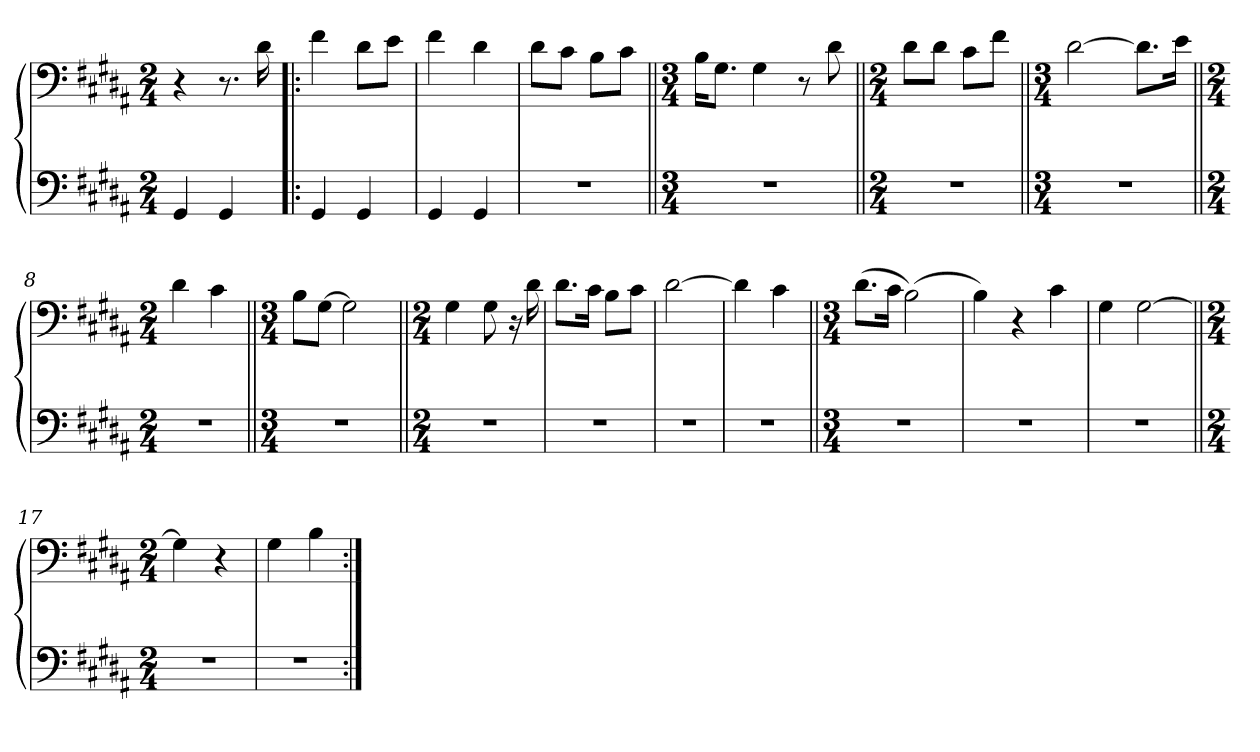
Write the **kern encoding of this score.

**kern	**kern
*part1	*part1
*staff2	*staff1
*clefF4	*clefF4
*k[f#c#g#d#a#]	*k[f#c#g#d#a#]
*M2/4	*M2/4
=1	=1
4GG#/	4r
4GG#/	8.r
.	16d#\
=2!|:	=2!|:
4GG#/	4f#\
4GG#/	8d#\L
.	8e\J
=3	=3
4GG#/	4f#\
4GG#/	4d#\
=4	=4
2r	8d#\L
.	8c#\J
.	8B\L
.	8c#\J
=5||	=5||
*M3/4	*M3/4
2.r	16B\KL
.	8.G#\J
.	4G#\
.	8r
.	8d#\
=6||	=6||
*M2/4	*M2/4
2r	8d#\L
.	8d#\J
.	8c#\L
.	8f#\J
=7||	=7||
*M3/4	*M3/4
2.r	[2d#\
.	8.d#\L]
.	16e\Jk
=8||	=8||
*M2/4	*M2/4
2r	4d#\
.	4c#\
=9||	=9||
*M3/4	*M3/4
2.r	8B\L
.	[8G#\J
.	2G#\]
=10||	=10||
*M2/4	*M2/4
2r	4G#\
.	8G#\
.	16r
.	16d#\
=11	=11
2r	8.d#\L
.	16c#\Jk
.	8B\L
.	8c#\J
=12	=12
2r	[2d#\
=13	=13
2r	4d#\]
.	4c#\
=14||	=14||
*M3/4	*M3/4
2.r	(8.d#\L
.	16c#\Jk
.	(2B\)
=15	=15
2.r	4B\)
.	4r
.	4c#\
=16	=16
2.r	4G#\
.	[2G#\
=17||	=17||
*M2/4	*M2/4
2r	4G#\]
.	4r
=18	=18
2r	4G#\
.	4B\
=:|!	=:|!
*-	*-
